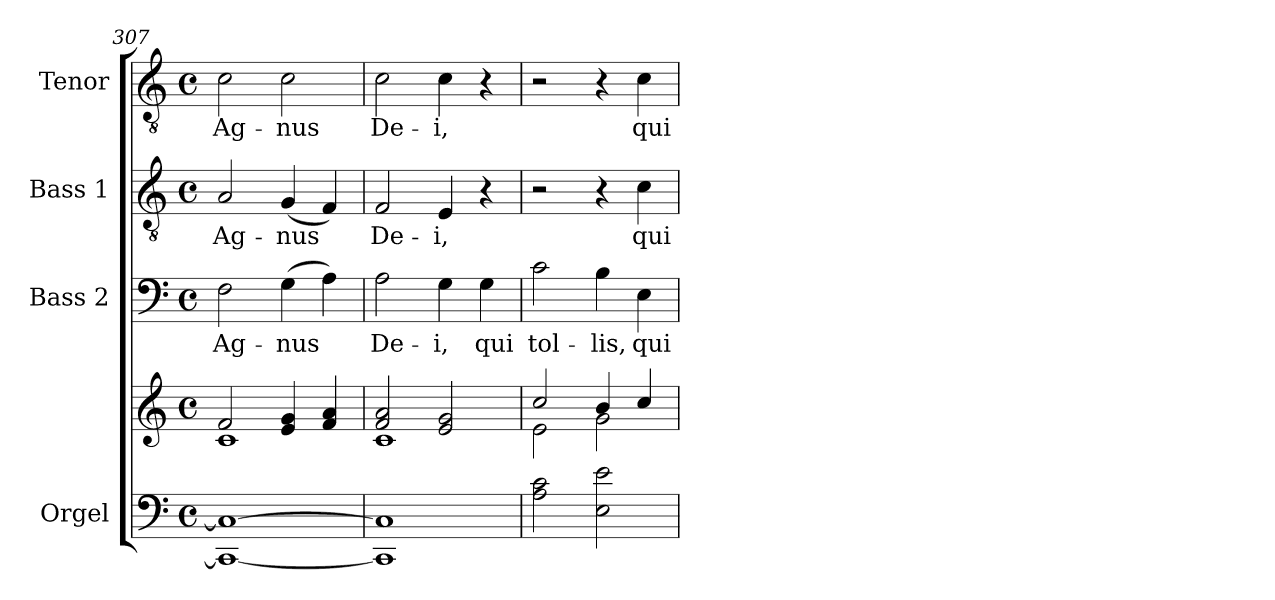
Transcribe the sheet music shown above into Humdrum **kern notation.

**kern	**kern	**kern	**text	**kern	**text	**kern	**text
*part4	*part4	*part3	*part3	*part2	*part2	*part1	*part1
*staff5	*staff4	*staff3	*staff3	*staff2	*staff2	*staff1	*staff1
*I"Orgel	*	*I"Bass 2	*	*I"Bass 1	*	*I"Tenor	*
*I'Org.	*	*I'B. 2	*	*I'B. 1	*	*I'T.	*
!!LO:LB:g=z
*clefF4	*clefG2	*clefF4	*	*clefGv2	*	*clefGv2	*
*k[]	*k[]	*k[]	*	*k[]	*	*k[]	*
*C:	*C:	*C:	*	*C:	*	*C:	*
*M4/4	*M4/4	*M4/4	*	*M4/4	*	*M4/4	*
*met(c)	*met(c)	*met(c)	*	*met(c)	*	*met(c)	*
=307	=307	=307	=307	=307	=307	=307	=307
*	*^	*	*	*	*	*	*
!	!	!	!	!LO:LY:b	!	!LO:LY:b	!	!LO:LY:b
1CC_ 1C_	2f/	1c	2F\	Ag-	2A/	Ag-	2c\	Ag-
!	!	!	!	!LO:LY:b	!	!LO:LY:b	!	!LO:LY:b
.	4e/ 4g/	.	(>4G\	-nus	(<4G/	-nus	2c\	-nus
.	4f/ 4a/	.	4A\)	.	4F/)	.	.	.
=308	=308	=308	=308	=308	=308	=308	=308	=308
!	!	!	!	!LO:LY:b	!	!LO:LY:b	!	!LO:LY:b
1CC] 1C]	2f/ 2a/	1c	2A\	De-	2F/	De-	2c\	De-
!	!	!	!	!LO:LY:b	!	!LO:LY:b	!	!LO:LY:b
.	2e/ 2g/	.	4G\	-i,	4E/	-i,	4c\	-i,
!	!	!	!	!LO:LY:b	!	!	!	!
.	.	.	4G\	qui	4r	.	4r	.
=309	=309	=309	=309	=309	=309	=309	=309	=309
!	!	!	!	!LO:LY:b	!	!	!	!
2A\ 2c\	2cc/	2e\	2c\	tol-	2r	.	2r	.
!	!	!	!	!LO:LY:b	!	!	!	!
2E\ 2e\	4b/	2g\	4B\	-lis,	4r	.	4r	.
!	!	!	!	!LO:LY:b	!	!LO:LY:b	!	!LO:LY:b
.	4cc/	.	4E\	qui	4c\	qui	4c\	qui
*	*v	*v	*	*	*	*	*	*
=	=	=	=	=	=	=	=
*-	*-	*-	*-	*-	*-	*-	*-
